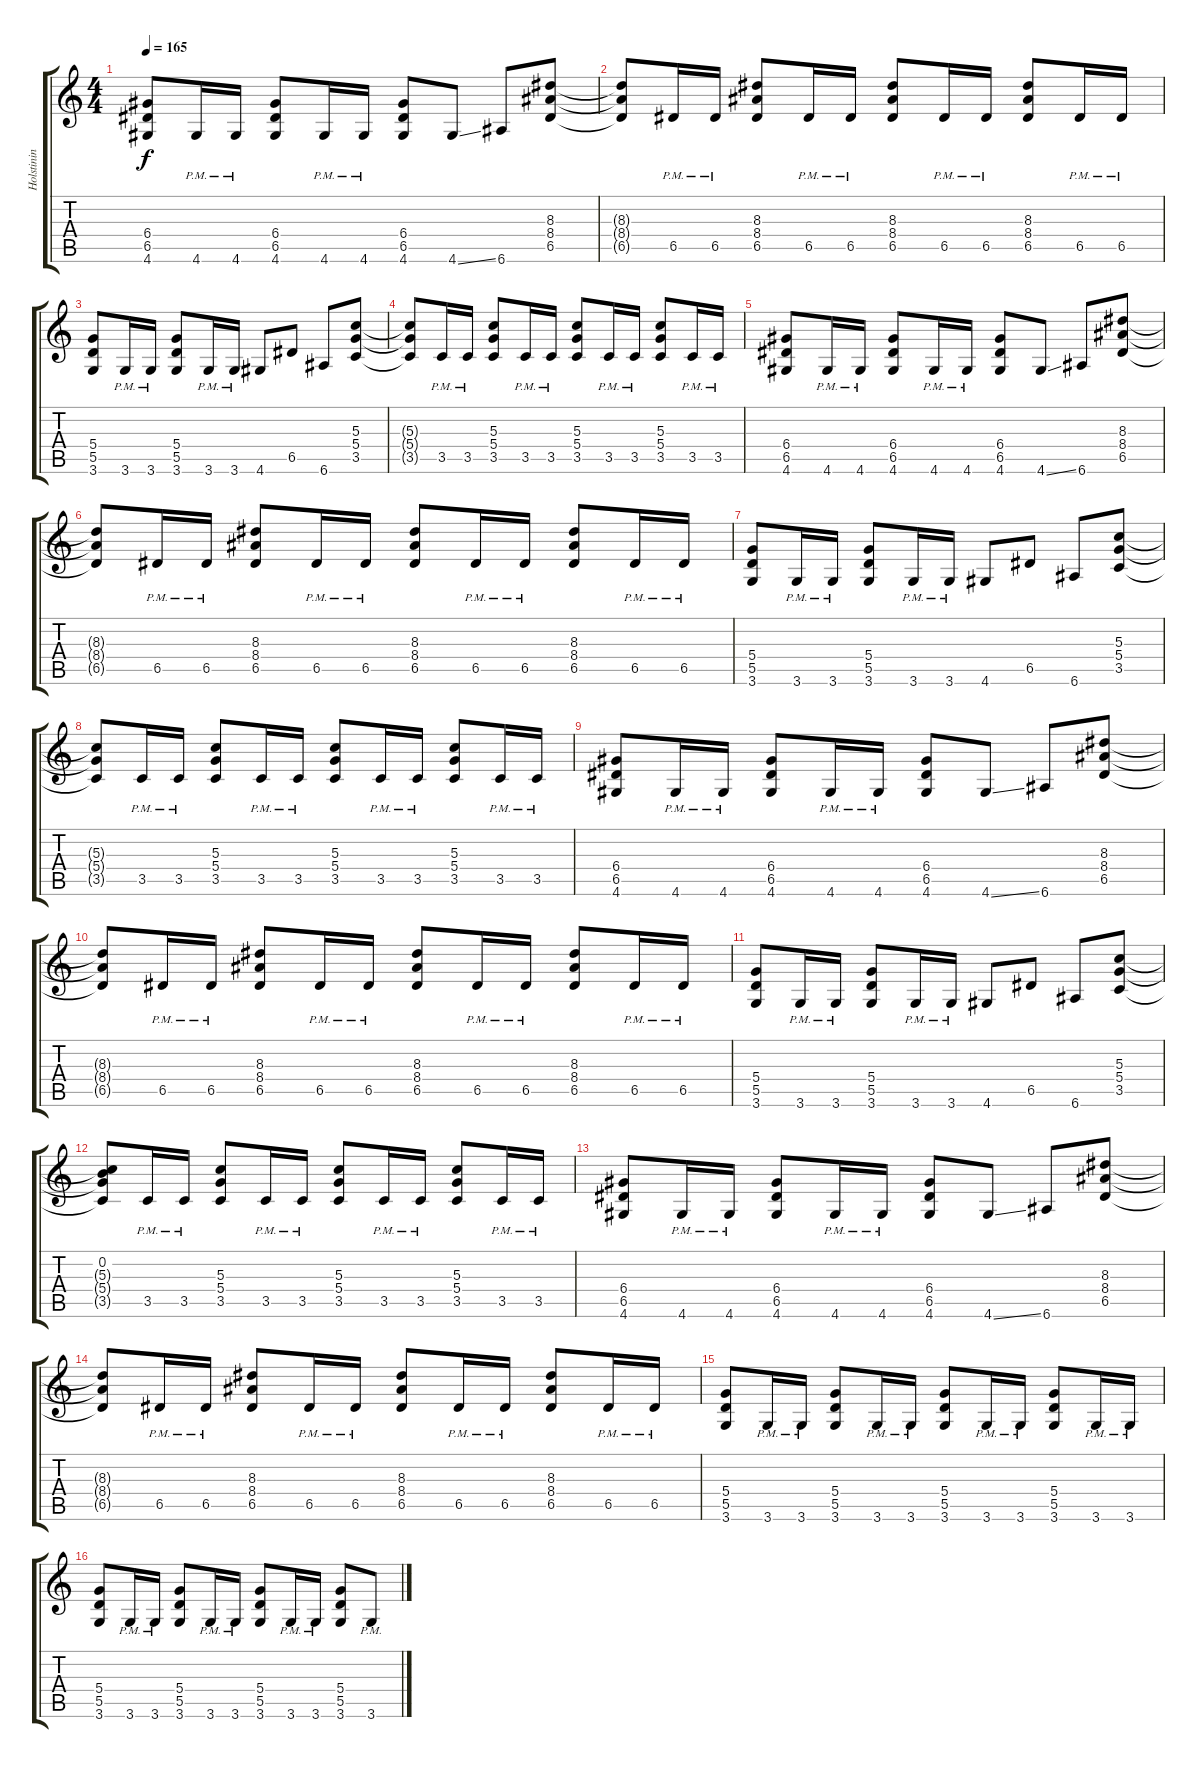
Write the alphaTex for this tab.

\track ("Holstinin" "Holstinin") {instrument distortionguitar}
\staff {score tabs}
\tuning (E4 B3 G3 D3 A2 E2) {hide}
\ts (4 4)
\tempo 165
\clef g2
\ks c
(6.4 6.5 4.6).8{dy f} 4.6{pm}.16 4.6{pm}.16 (6.4 6.5 4.6).8 4.6{pm}.16 4.6{pm}.16 (6.4 6.5 4.6).8 4.6{ss}.8 6.6.8 (8.3 8.4 6.5).8 |
(8.3{t} 8.4{t} 6.5{t}).8 6.5{pm}.16 6.5{pm}.16 (8.3 8.4 6.5).8 6.5{pm}.16 6.5{pm}.16 (8.3 8.4 6.5).8 6.5{pm}.16 6.5{pm}.16 (8.3 8.4 6.5).8 6.5{pm}.16 6.5{pm}.16 |
(5.4 5.5 3.6).8 3.6{pm}.16 3.6{pm}.16 (5.4 5.5 3.6).8 3.6{pm}.16 3.6{pm}.16 4.6.8 6.5.8 6.6.8 (5.3 5.4 3.5).8 |
(5.3{t} 5.4{t} 3.5{t}).8 3.5{pm}.16 3.5{pm}.16 (5.3 5.4 3.5).8 3.5{pm}.16 3.5{pm}.16 (5.3 5.4 3.5).8 3.5{pm}.16 3.5{pm}.16 (5.3 5.4 3.5).8 3.5{pm}.16 3.5{pm}.16 |
(6.4 6.5 4.6).8 4.6{pm}.16 4.6{pm}.16 (6.4 6.5 4.6).8 4.6{pm}.16 4.6{pm}.16 (6.4 6.5 4.6).8 4.6{ss}.8 6.6.8 (8.3 8.4 6.5).8 |
(8.3{t} 8.4{t} 6.5{t}).8 6.5{pm}.16 6.5{pm}.16 (8.3 8.4 6.5).8 6.5{pm}.16 6.5{pm}.16 (8.3 8.4 6.5).8 6.5{pm}.16 6.5{pm}.16 (8.3 8.4 6.5).8 6.5{pm}.16 6.5{pm}.16 |
(5.4 5.5 3.6).8 3.6{pm}.16 3.6{pm}.16 (5.4 5.5 3.6).8 3.6{pm}.16 3.6{pm}.16 4.6.8 6.5.8 6.6.8 (5.3 5.4 3.5).8 |
(5.3{t} 5.4{t} 3.5{t}).8 3.5{pm}.16 3.5{pm}.16 (5.3 5.4 3.5).8 3.5{pm}.16 3.5{pm}.16 (5.3 5.4 3.5).8 3.5{pm}.16 3.5{pm}.16 (5.3 5.4 3.5).8 3.5{pm}.16 3.5{pm}.16 |
(6.4 6.5 4.6).8 4.6{pm}.16 4.6{pm}.16 (6.4 6.5 4.6).8 4.6{pm}.16 4.6{pm}.16 (6.4 6.5 4.6).8 4.6{ss}.8 6.6.8 (8.3 8.4 6.5).8 |
(8.3{t} 8.4{t} 6.5{t}).8 6.5{pm}.16 6.5{pm}.16 (8.3 8.4 6.5).8 6.5{pm}.16 6.5{pm}.16 (8.3 8.4 6.5).8 6.5{pm}.16 6.5{pm}.16 (8.3 8.4 6.5).8 6.5{pm}.16 6.5{pm}.16 |
(5.4 5.5 3.6).8 3.6{pm}.16 3.6{pm}.16 (5.4 5.5 3.6).8 3.6{pm}.16 3.6{pm}.16 4.6.8 6.5.8 6.6.8 (5.3 5.4 3.5).8 |
(0.2 5.3{t} 5.4{t} 3.5{t}).8 3.5{pm}.16 3.5{pm}.16 (5.3 5.4 3.5).8 3.5{pm}.16 3.5{pm}.16 (5.3 5.4 3.5).8 3.5{pm}.16 3.5{pm}.16 (5.3 5.4 3.5).8 3.5{pm}.16 3.5{pm}.16 |
(6.4 6.5 4.6).8 4.6{pm}.16 4.6{pm}.16 (6.4 6.5 4.6).8 4.6{pm}.16 4.6{pm}.16 (6.4 6.5 4.6).8 4.6{ss}.8 6.6.8 (8.3 8.4 6.5).8 |
(8.3{t} 8.4{t} 6.5{t}).8 6.5{pm}.16 6.5{pm}.16 (8.3 8.4 6.5).8 6.5{pm}.16 6.5{pm}.16 (8.3 8.4 6.5).8 6.5{pm}.16 6.5{pm}.16 (8.3 8.4 6.5).8 6.5{pm}.16 6.5{pm}.16 |
(5.4 5.5 3.6).8 3.6{pm}.16 3.6{pm}.16 (5.4 5.5 3.6).8 3.6{pm}.16 3.6{pm}.16 (5.4 5.5 3.6).8 3.6{pm}.16 3.6{pm}.16 (5.4 5.5 3.6).8 3.6{pm}.16 3.6{pm}.16 |
(5.4 5.5 3.6).8 3.6{pm}.16 3.6{pm}.16 (5.4 5.5 3.6).8 3.6{pm}.16 3.6{pm}.16 (5.4 5.5 3.6).8 3.6{pm}.16 3.6{pm}.16 (5.4 5.5 3.6).8 3.6{pm}.8
